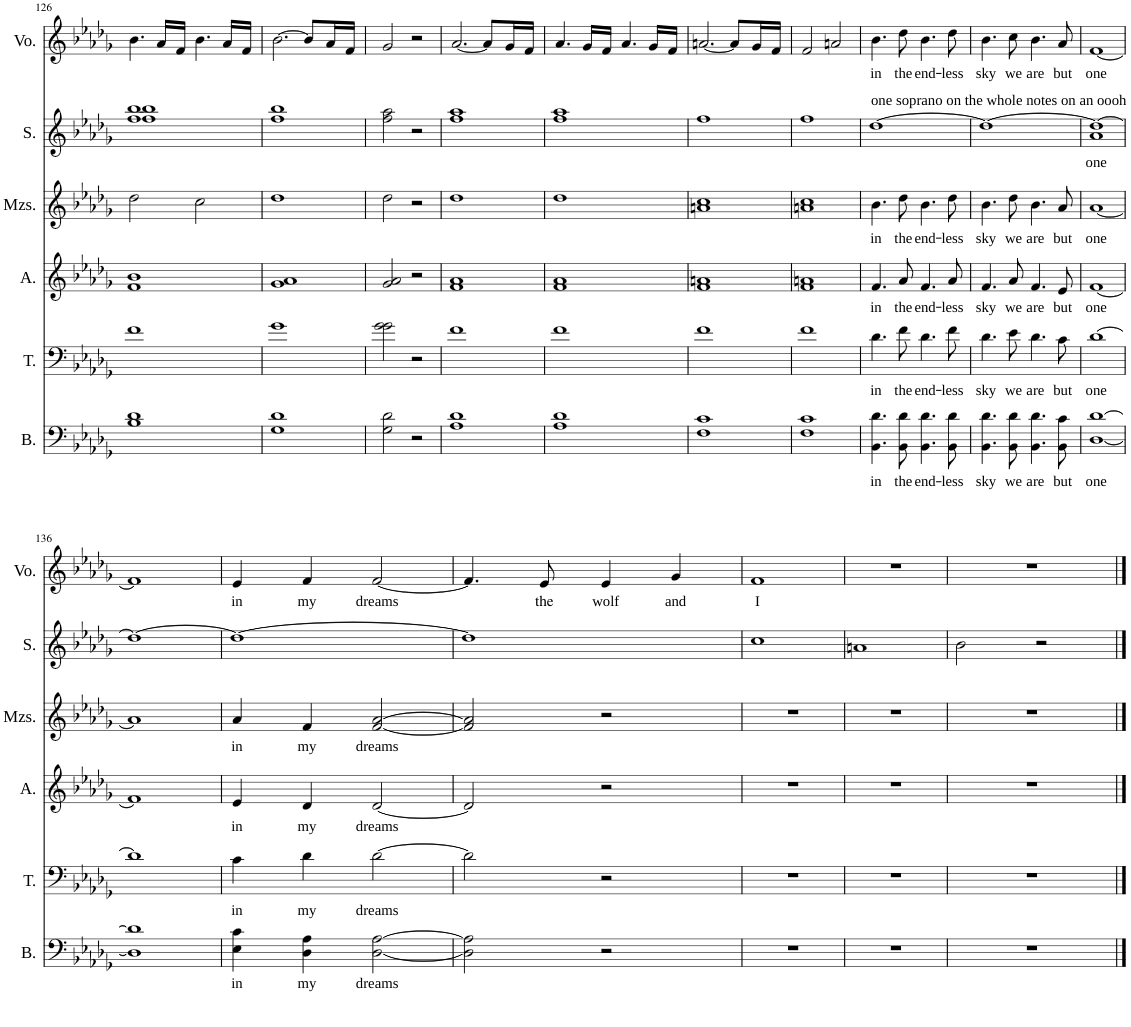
**kern	**text	**kern	**text	**kern	**text	**kern	**text	**kern	**text	**kern	**text
*part6	*part6	*part5	*part5	*part4	*part4	*part3	*part3	*part2	*part2	*part1	*part1
*staff6	*staff6	*staff5	*staff5	*staff4	*staff4	*staff3	*staff3	*staff2	*staff2	*staff1	*staff1
*I"Bass	*	*I"Tenor	*	*I"Alto	*	*I"Mezzosoprano	*	*I"Soprano	*	*I"Voice	*
*I'B.	*	*I'T.	*	*I'A.	*	*I'Mzs.	*	*I'S.	*	*I'Vo.	*
!!LO:PB:g=z
*clefF4	*	*clefF4	*	*clefG2	*	*clefG2	*	*clefG2	*	*clefG2	*
*k[b-e-a-d-g-]	*	*k[b-e-a-d-g-]	*	*k[b-e-a-d-g-]	*	*k[b-e-a-d-g-]	*	*k[b-e-a-d-g-]	*	*k[b-e-a-d-g-]	*
*M4/4	*	*M4/4	*	*M4/4	*	*M4/4	*	*M4/4	*	*M4/4	*
=126	=126	=126	=126	=126	=126	=126	=126	=126	=126	=126	=126
*	*	*	*	*	*	*	*	*^	*	*	*
1B- 1d-	.	1f	.	1f 1b-	.	2dd-\	.	1ff 1bb-	1ff 1bb-	.	4.b-\	.
.	.	.	.	.	.	.	.	.	.	.	16a-/LL	.
.	.	.	.	.	.	.	.	.	.	.	16f/JJ	.
.	.	.	.	.	.	2cc\	.	.	.	.	4.b-\	.
.	.	.	.	.	.	.	.	.	.	.	16a-/LL	.
.	.	.	.	.	.	.	.	.	.	.	16f/JJ	.
*	*	*	*	*	*	*	*	*v	*v	*	*	*
=127	=127	=127	=127	=127	=127	=127	=127	=127	=127	=127	=127
1G- 1d-	.	1g-	.	1g- 1a-	.	1dd-	.	1ff 1bb-	.	[2.b-\	.
.	.	.	.	.	.	.	.	.	.	8b-/L]	.
.	.	.	.	.	.	.	.	.	.	16a-/L	.
.	.	.	.	.	.	.	.	.	.	16f/JJ	.
=128	=128	=128	=128	=128	=128	=128	=128	=128	=128	=128	=128
2G-\ 2d-\	.	2g-\ 2g-\	.	2g-/ 2a-/	.	2dd-\	.	2ff\ 2aa-\	.	2g-/	.
2r	.	2r	.	2r	.	2r	.	2r	.	2r	.
=129	=129	=129	=129	=129	=129	=129	=129	=129	=129	=129	=129
1A- 1d-	.	1f	.	1f 1a-	.	1dd-	.	1ff 1aa-	.	[2.a-/	.
.	.	.	.	.	.	.	.	.	.	8a-/L]	.
.	.	.	.	.	.	.	.	.	.	16g-/L	.
.	.	.	.	.	.	.	.	.	.	16f/JJ	.
=130	=130	=130	=130	=130	=130	=130	=130	=130	=130	=130	=130
1A- 1d-	.	1f	.	1f 1a-	.	1dd-	.	1ff 1aa-	.	4.a-/	.
.	.	.	.	.	.	.	.	.	.	16g-/LL	.
.	.	.	.	.	.	.	.	.	.	16f/JJ	.
.	.	.	.	.	.	.	.	.	.	4.a-/	.
.	.	.	.	.	.	.	.	.	.	16g-/LL	.
.	.	.	.	.	.	.	.	.	.	16f/JJ	.
=131	=131	=131	=131	=131	=131	=131	=131	=131	=131	=131	=131
1F 1c	.	1f	.	1f 1an	.	1an 1cc	.	1ff	.	[2.an/	.
.	.	.	.	.	.	.	.	.	.	8a/L]	.
.	.	.	.	.	.	.	.	.	.	16g-/L	.
.	.	.	.	.	.	.	.	.	.	16f/JJ	.
=132	=132	=132	=132	=132	=132	=132	=132	=132	=132	=132	=132
1F 1c	.	1f	.	1f 1an	.	1an 1cc	.	1ff	.	2f/	.
.	.	.	.	.	.	.	.	.	.	2an/	.
=133	=133	=133	=133	=133	=133	=133	=133	=133	=133	=133	=133
!	!	!	!	!	!	!	!	!LO:TX:a:t=one soprano on the whole notes on an oooh	!	!	!
!	!LO:LY:b	!	!LO:LY:b	!	!LO:LY:b	!	!LO:LY:b	!	!	!	!LO:LY:b
4.BB-\ 4.d-\	in	4.d-\	in	4.f/	in	4.b-\	in	[1dd-	.	4.b-\	in
!	!LO:LY:b	!	!LO:LY:b	!	!LO:LY:b	!	!LO:LY:b	!	!	!	!LO:LY:b
8BB-\ 8d-\	the	8f\	the	8a-/	the	8dd-\	the	.	.	8dd-\	the
!	!LO:LY:b	!	!LO:LY:b	!	!LO:LY:b	!	!LO:LY:b	!	!	!	!LO:LY:b
4.BB-\ 4.d-\	end-	4.d-\	end-	4.f/	end-	4.b-\	end-	.	.	4.b-\	end-
!	!LO:LY:b	!	!LO:LY:b	!	!LO:LY:b	!	!LO:LY:b	!	!	!	!LO:LY:b
8BB-\ 8d-\	-less	8f\	-less	8a-/	-less	8dd-\	-less	.	.	8dd-\	-less
=134	=134	=134	=134	=134	=134	=134	=134	=134	=134	=134	=134
!	!LO:LY:b	!	!LO:LY:b	!	!LO:LY:b	!	!LO:LY:b	!	!	!	!LO:LY:b
4.BB-\ 4.d-\	sky	4.d-\	sky	4.f/	sky	4.b-\	sky	1dd-_	.	4.b-\	sky
!	!LO:LY:b	!	!LO:LY:b	!	!LO:LY:b	!	!LO:LY:b	!	!	!	!LO:LY:b
8BB-\ 8d-\	we	8e-\	we	8a-/	we	8dd-\	we	.	.	8cc\	we
!	!LO:LY:b	!	!LO:LY:b	!	!LO:LY:b	!	!LO:LY:b	!	!	!	!LO:LY:b
4.BB-\ 4.d-\	are	4.d-\	are	4.f/	are	4.b-\	are	.	.	4.b-\	are
!	!LO:LY:b	!	!LO:LY:b	!	!LO:LY:b	!	!LO:LY:b	!	!	!	!LO:LY:b
8BB-\ 8c\	but	8c\	but	8e-/	but	8a-/	but	.	.	8a-/	but
=135	=135	=135	=135	=135	=135	=135	=135	=135	=135	=135	=135
!	!LO:LY:b	!	!LO:LY:b	!	!LO:LY:b	!	!LO:LY:b	!	!LO:LY:b	!	!LO:LY:b
*	*	*	*	*	*	*	*	*^	*	*	*
[1D- [1d-	one	[1d-	one	[1f	one	[1a-	one	1dd-_	1a-	one	[1f	one
*	*	*	*	*	*	*	*	*v	*v	*	*	*
!!LO:LB:g=z
=136	=136	=136	=136	=136	=136	=136	=136	=136	=136	=136	=136
1D-] 1d-]	.	1d-]	.	1f]	.	1a-]	.	1dd-_	.	1f]	.
=137	=137	=137	=137	=137	=137	=137	=137	=137	=137	=137	=137
!	!LO:LY:b	!	!LO:LY:b	!	!LO:LY:b	!	!LO:LY:b	!	!	!	!LO:LY:b
4E-\ 4c\	in	4c\	in	4e-/	in	4a-/	in	1dd-_	.	4e-/	in
!	!LO:LY:b	!	!LO:LY:b	!	!LO:LY:b	!	!LO:LY:b	!	!	!	!LO:LY:b
4D-\ 4A-\	my	4d-\	my	4d-/	my	4f/	my	.	.	4f/	my
!	!LO:LY:b	!	!LO:LY:b	!	!LO:LY:b	!	!LO:LY:b	!	!	!	!LO:LY:b
[2D-\ [2A-\	dreams	[2d-\	dreams	[2d-/	dreams	[2f/ [2a-/	dreams	.	.	[2f/	dreams
=138	=138	=138	=138	=138	=138	=138	=138	=138	=138	=138	=138
2D-\] 2A-\]	.	2d-\]	.	2d-/]	.	2f/] 2a-/]	.	1dd-]	.	4.f/]	.
!	!	!	!	!	!	!	!	!	!	!	!LO:LY:b
.	.	.	.	.	.	.	.	.	.	8e-/	the
!	!	!	!	!	!	!	!	!	!	!	!LO:LY:b
2r	.	2r	.	2r	.	2r	.	.	.	4e-/	wolf
!	!	!	!	!	!	!	!	!	!	!	!LO:LY:b
.	.	.	.	.	.	.	.	.	.	4g-/	and
=139	=139	=139	=139	=139	=139	=139	=139	=139	=139	=139	=139
!	!	!	!	!	!	!	!	!	!	!	!LO:LY:b
1r	.	1r	.	1r	.	1r	.	1cc	.	1f	I
=140	=140	=140	=140	=140	=140	=140	=140	=140	=140	=140	=140
1r	.	1r	.	1r	.	1r	.	1an	.	1r	.
=141	=141	=141	=141	=141	=141	=141	=141	=141	=141	=141	=141
1r	.	1r	.	1r	.	1r	.	2b-\	.	1r	.
.	.	.	.	.	.	.	.	2r	.	.	.
==	==	==	==	==	==	==	==	==	==	==	==
*-	*-	*-	*-	*-	*-	*-	*-	*-	*-	*-	*-
